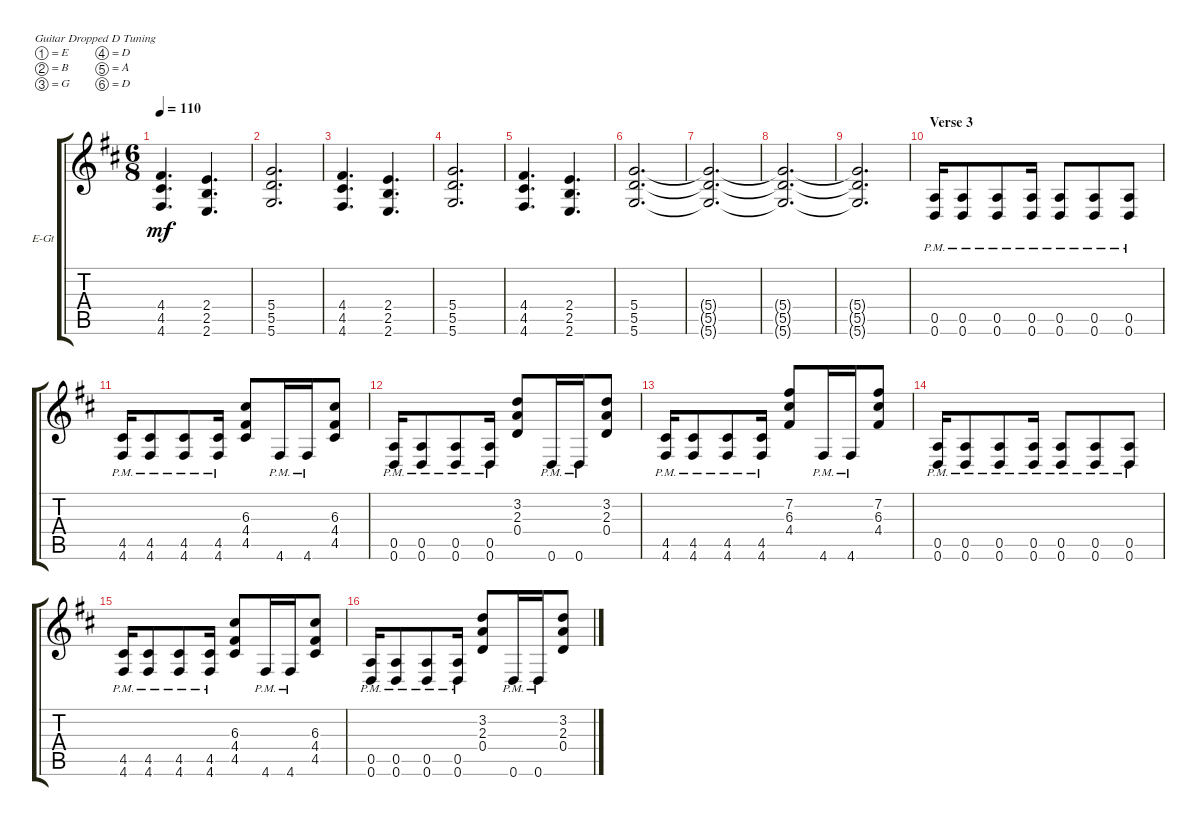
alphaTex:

\defaultSystemsLayout 4
\bracketExtendMode groupsimilarinstruments
\firstSystemTrackNameOrientation horizontal
\otherSystemsTrackNameOrientation horizontal
\track ("Electric Guitar" "E-Gt") {instrument overdrivenguitar}
\staff {score tabs}
\tuning (E4 B3 G3 D3 A2 D2)
\ts (6 8)
\tempo 110
\clef g2
\ks d
(4.6 4.5 4.4).4{d dy mf} (2.5 2.4 2.6).4{d} |
(5.6 5.5 5.4).2{d} |
(4.6 4.5 4.4).4{d} (2.5 2.4 2.6).4{d} |
(5.6 5.5 5.4).2{d} |
(4.6 4.5 4.4).4{d} (2.5 2.4 2.6).4{d} |
(5.6 5.5 5.4).2{d} |
(5.6{t} 5.5{t} 5.4{t}).2{d} |
(5.6{t} 5.5{t} 5.4{t}).2{d} |
(5.6{t} 5.5{t} 5.4{t}).2{d} |
\section ("" "Verse 3")
(0.6{pm} 0.5{pm}).16 (0.6{pm} 0.5{pm}).8 (0.6{pm} 0.5{pm}).8 (0.6{pm} 0.5{pm}).16 (0.6{pm} 0.5{pm}).8 (0.5{pm} 0.6{pm}).8 (0.5{pm} 0.6{pm}).8 |
(4.6{pm} 4.5{pm}).16 (4.6{pm} 4.5{pm}).8 (4.6{pm} 4.5{pm}).8 (4.6{pm} 4.5{pm}).16 (4.5 4.4 6.3).8 4.6{pm}.16 4.6{pm}.16 (4.5 4.4 6.3).8 |
(0.6{pm} 0.5{pm}).16 (0.6{pm} 0.5{pm}).8 (0.6{pm} 0.5{pm}).8 (0.6{pm} 0.5{pm}).16 (0.4 2.3 3.2).8 0.6{pm}.16 0.6{pm}.16 (0.4 2.3 3.2).8 |
(4.6{pm} 4.5{pm}).16 (4.6{pm} 4.5{pm}).8 (4.6{pm} 4.5{pm}).8 (4.6{pm} 4.5{pm}).16 (4.4 6.3 7.2).8 4.6{pm}.16 4.6{pm}.16 (4.4 6.3 7.2).8 |
(0.6{pm} 0.5{pm}).16 (0.6{pm} 0.5{pm}).8 (0.6{pm} 0.5{pm}).8 (0.6{pm} 0.5{pm}).16 (0.6{pm} 0.5{pm}).8 (0.5{pm} 0.6{pm}).8 (0.5{pm} 0.6{pm}).8 |
(4.6{pm} 4.5{pm}).16 (4.6{pm} 4.5{pm}).8 (4.6{pm} 4.5{pm}).8 (4.6{pm} 4.5{pm}).16 (4.5 4.4 6.3).8 4.6{pm}.16 4.6{pm}.16 (4.5 4.4 6.3).8 |
(0.6{pm} 0.5{pm}).16 (0.6{pm} 0.5{pm}).8 (0.6{pm} 0.5{pm}).8 (0.6{pm} 0.5{pm}).16 (0.4 2.3 3.2).8 0.6{pm}.16 0.6{pm}.16 (0.4 2.3 3.2).8
